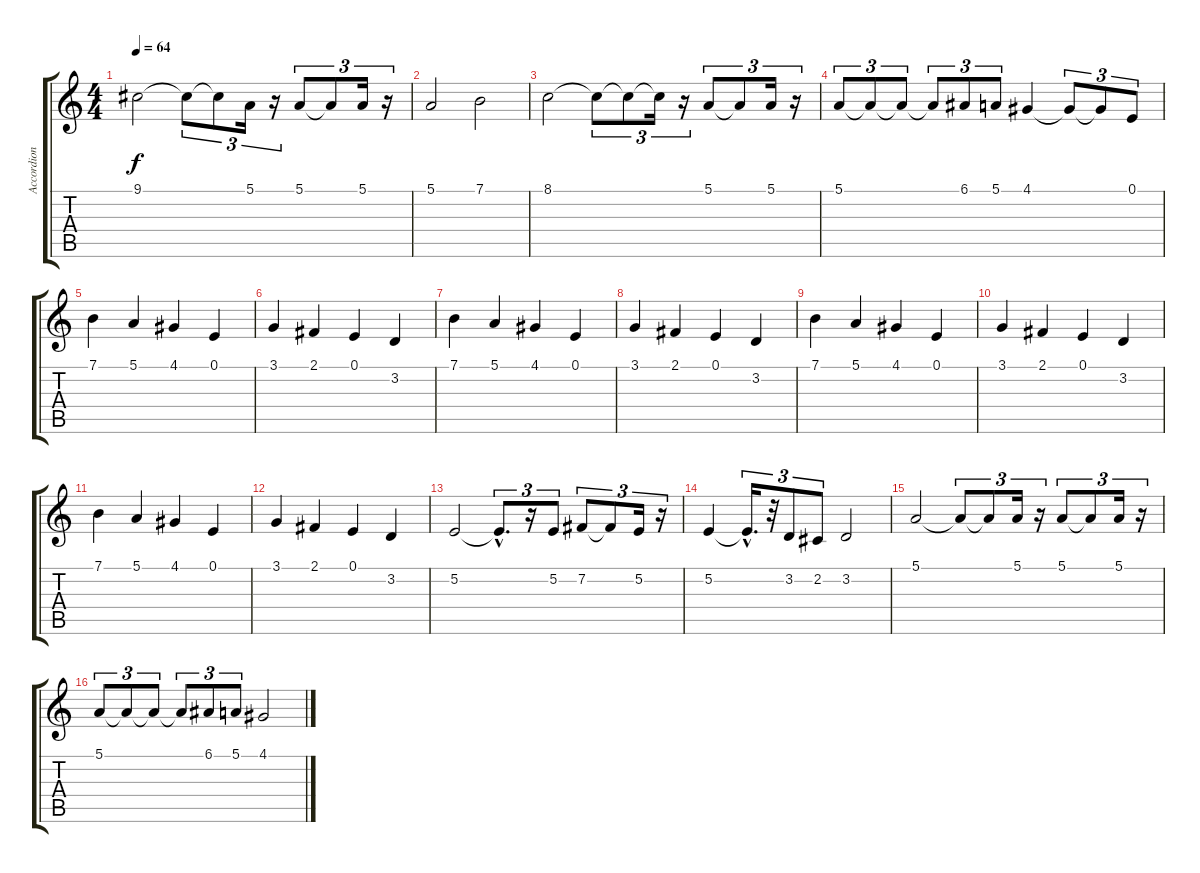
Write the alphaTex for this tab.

\track ("Accordion" "Accordion") {instrument accordion}
\staff {score tabs}
\tuning (E4 B3 G3 D3 A2 E2) {hide}
\ts (4 4)
\tempo 64
\clef g2
\ks c
9.1.2{dy f} 9.1{t}.8{tu (3 2)} 9.1{t}.8{tu (3 2)} 5.1.16{tu (3 2)} r.16{tu (3 2)} 5.1.8{tu (3 2)} 5.1{t}.8{tu (3 2)} 5.1.16{tu (3 2)} r.16{tu (3 2)} |
5.1.2 7.1.2 |
8.1.2 8.1{t}.8{tu (3 2)} 8.1{t}.8{tu (3 2)} 8.1{t}.16{tu (3 2)} r.16{tu (3 2)} 5.1.8{tu (3 2)} 5.1{t}.8{tu (3 2)} 5.1.16{tu (3 2)} r.16{tu (3 2)} |
5.1.8{tu (3 2)} 5.1{t}.8{tu (3 2)} 5.1{t}.8{tu (3 2)} 5.1{t}.8{tu (3 2)} 6.1.8{tu (3 2)} 5.1.8{tu (3 2)} 4.1.4 4.1{t}.8{tu (3 2)} 4.1{t}.8{tu (3 2)} 0.1.8{tu (3 2)} |
7.1.4 5.1.4 4.1.4 0.1.4 |
3.1.4 2.1.4 0.1.4 3.2.4 |
7.1.4 5.1.4 4.1.4 0.1.4 |
3.1.4 2.1.4 0.1.4 3.2.4 |
7.1.4 5.1.4 4.1.4 0.1.4 |
3.1.4 2.1.4 0.1.4 3.2.4 |
7.1.4 5.1.4 4.1.4 0.1.4 |
3.1.4 2.1.4 0.1.4 3.2.4 |
5.2.2 5.2{hac t}.8{d tu (3 2)} r.16{tu (3 2)} 5.2.8{tu (3 2)} 7.2.8{tu (3 2)} 7.2{t}.8{tu (3 2)} 5.2.16{tu (3 2)} r.16{tu (3 2)} |
5.2.4 5.2{hac t}.16{d tu (3 2)} r.32{tu (3 2)} 3.2.8{tu (3 2)} 2.2.8{tu (3 2)} 3.2.2 |
5.1.2 5.1{t}.8{tu (3 2)} 5.1{t}.8{tu (3 2)} 5.1.16{tu (3 2)} r.16{tu (3 2)} 5.1.8{tu (3 2)} 5.1{t}.8{tu (3 2)} 5.1.16{tu (3 2)} r.16{tu (3 2)} |
5.1.8{tu (3 2)} 5.1{t}.8{tu (3 2)} 5.1{t}.8{tu (3 2)} 5.1{t}.8{tu (3 2)} 6.1.8{tu (3 2)} 5.1.8{tu (3 2)} 4.1.2
